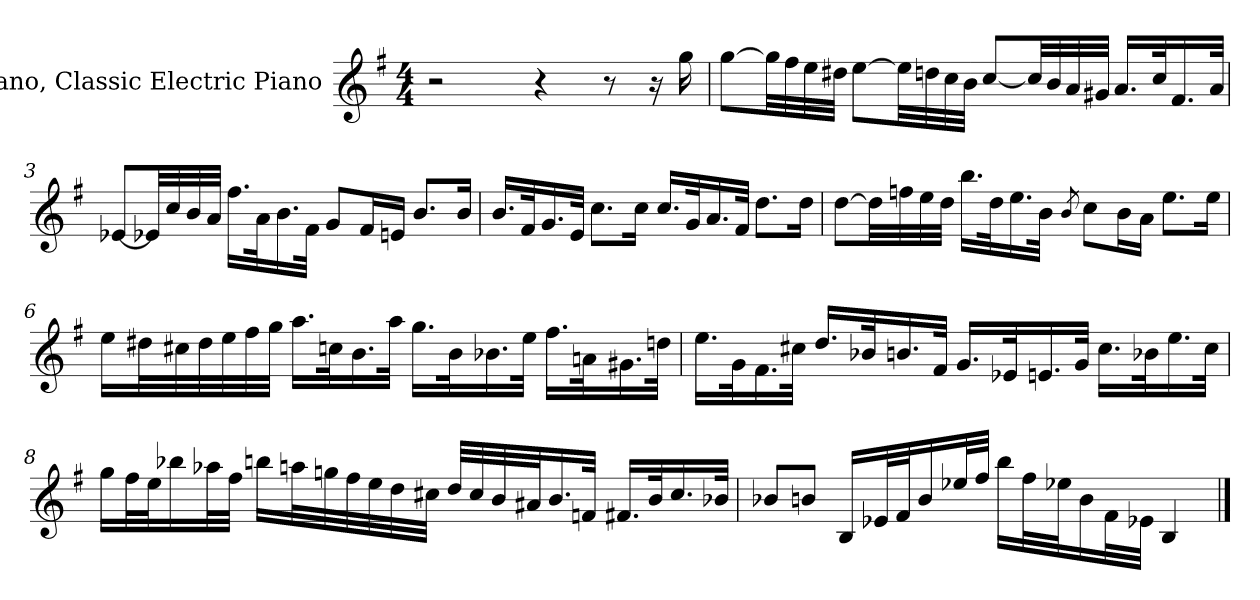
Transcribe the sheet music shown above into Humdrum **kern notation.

**kern
*part1
*staff1
*I"Piano, Classic Electric Piano
*I'Pno.
*clefG2
*k[f#]
*G:
*M4/4
*MM60
=1
2r
4r
8r
16r
16gg\
=2
[8gg\L
32gg\LL]
32ff#\
32ee\
32dd#Xi\JJJ
[8ee\L
32ee\LL]
32ddn\
32cc\
32b\JJJ
[8cc/L
32cc/LL]
32b/
32a/
32g#X/JJJ
16.a/LL
32cc/k
16.f#/
32a/JJk
=3
[8e-Xj/L
32e-Xj/LL]
32cc/
32b/
32a/JJJ
16.ff#\LL
32a\k
16.b\
32f#\JJk
8g/L
16f#/L
16e/JJ
8.b/L
16b/Jk
!!LO:LB:g=z
=4
16.b/LL
32f#/k
16.g/
32e/JJk
8.cc\L
16cc\Jk
16.cc/LL
32g/k
16.a/
32f#/JJk
8.dd\L
16dd\Jk
=5
[8dd\L
32dd\LL]
32ffn\
32ee\
32dd\JJJ
16.bb\LL
32dd\k
16.ee\
32b\JJk
8qb/
8cc\L
16b\L
16a\JJ
8.ee\L
16ee\Jk
!!LO:LB:g=z
=6
16ee\LL
32dd#Xi\L
32cc#X\
32dd#i\
32ee\
32ff#\
32gg\JJJ
16.aa\LL
32ccn\k
16.b\
32aa\JJk
16.gg\LL
32b\k
16.b-Xj\
32ee\JJk
16.ff#\LL
32an\k
16.g#X\
32ddn\JJk
!!LO:LB:g=z
=7
16.ee\LL
32g\k
16.f#\
32cc#X\JJk
16.dd/LL
32b-Xj/k
16.b/
32f#/JJk
16.g/LL
32e-Xj/k
16.e/
32g/JJk
16.cc#\LL
32b-Xj\k
16.ee\
32cc#\JJk
!!LO:LB:g=z
=8
16gg\LL
32ff#\L
32ee\J
16bb-Xj\
32aa-Xj\L
32ff#\JJJ
16bb\LL
32aan\L
32ggn\
32ff#\
32ee\
32dd\
32cc#X\JJJ
32dd/LLL
32cc#/
32b/
32a#Xi/J
16.b/
32fnj/JJk
16.f#/LL
32b/k
16.cc#/
32b-Xj/JJk
=9
8b-Xj/L
8b/J
16B/LL
32e-Xj/L
32f#/J
16b/
32ee-Xj/L
32ff#/JJJ
16bb\LL
32ff#\L
32ee-Xj\J
16b\
32f#\L
32e-Xj\JJJ
4B/
==
*-
